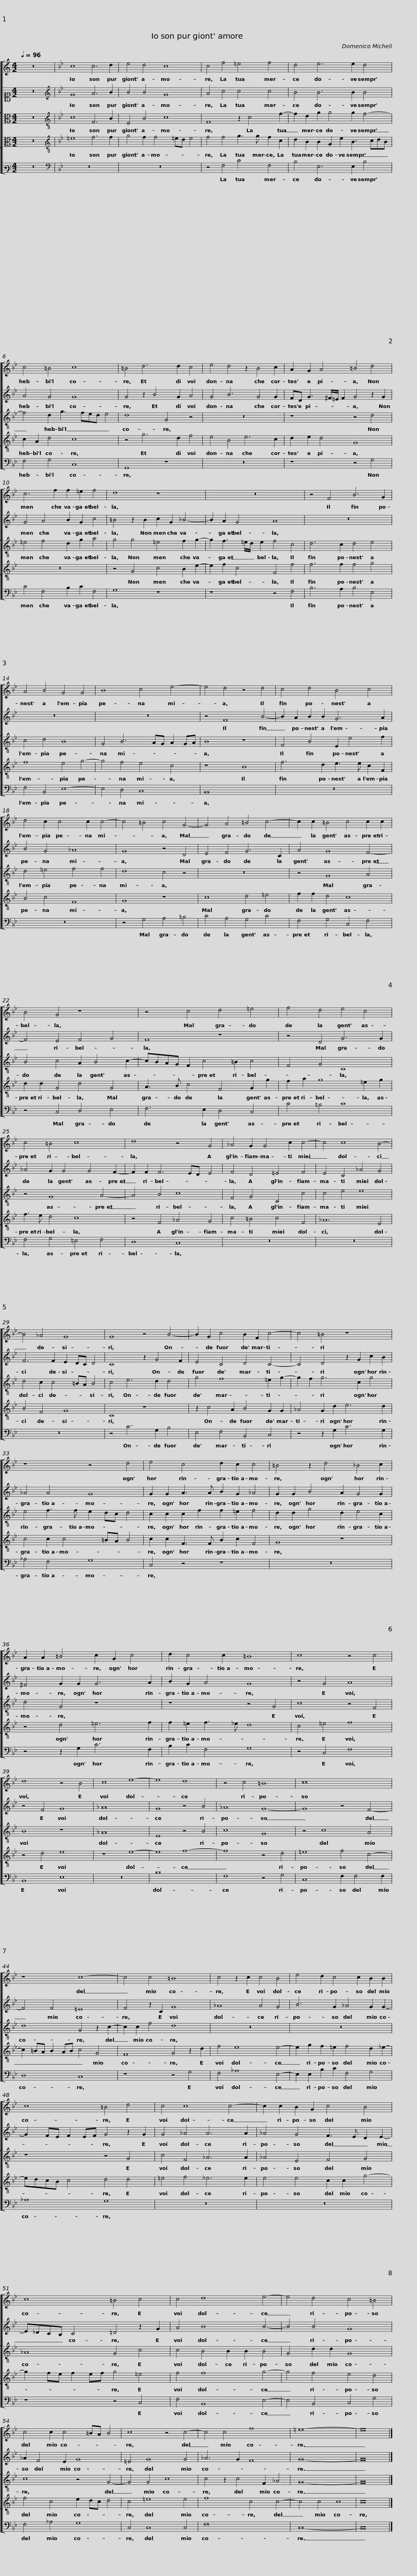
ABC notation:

X:1
%%score [ 1 2 [ 3 4 ] 5 ]
L:1/8
Q:1/4=96
M:4/2
I:linebreak $
K:C
V:1 treble
V:2 alto1
V:3 alto
V:4 alto
V:5 bass3
V:1
 z16 |[K:Bb] c8 c6 d2 | e4 d4 c8 | c4 f4 =e4 f4 |$ d4 e6 e2 d4 | %5
 c4 =B4 c8 | =B4 d6 d2 c4 |$ e4 d4 z2 B4 c2 | A2 G2 A4 =B4 d4 | c6 f2 f2 =e2 f4 |$ %10
 d8 z8 | z16 | z4 F4 B6 G2 |$ A4 B4 G4 G4 | B8 c4 e4- | %15
 e4 d4 z4 d4 | c4 d4 B4 c4 |$ d4 c2 c4 c2 c4- | c4 =B4 c4 G4- | G4 A4 =B4 c4- | %20
 c2 c2 =B4 c4 c2 c2 |$ B4 G4 z8 | z4 c4 d4 =e4 | f4 d4 e4 c4 |$ c4 =B4 c8 | %25
 d8 z4 G4 | _A4 G2 G4 c2 c4- |$ c4 c8 B4- | B4 _A4 G8 | G8 z4 B4- |$ %30
 B2 G2 c4 B2 F2 c4- | c4 =B4 z8 | z8 z4 d4 |$ e4 c4 d2 c2 c4 | =B4 z2 d4 _B4 c2 |$ %35
 A2 A2 =B4 c2 G2 c4 |$ d2 c4 c2 =B8 | c8 z4 c4 | d8 z4 B4 | c8 e8- |$ %40
 e8 d8 | z4 c4 =B8 | c16 | z8 c8- |$ c4 c4 =B8 | %45
 c4 z2 c2 c4 B4 | e4 d2 c4 c2 B2 B2 |$ c8 =B4 d4 | c4 c8 c4- | c2 c2 B2 G2 c4 B4 |$ %50
 c8 =B4 c4 | c4 d8 e4- | e4 d4 c4 =B4 |$ c4 c2 c4 =BA B4 | c8 z4 c4- | %55
 c4 c4 f8 | =e16- | e16 |] %58
V:2
 z16 |[K:Bb][K:treble] G8 A6 B2 | B4 B4 G8 | A4 c4 c4 c4 |$ B4 B6 B2 B4 | %5
 A4 G4 G8 | G4 z2 B4 G2 A4 |$ G4 B6 G4 G2 | FD G3 ^F/=E/ F2 G4 z2 G2 | G4 A4 B2 G2 c4 |$ %10
 =B4 z2 B2 c2 G2 _B4- | B2 A2 G4 A8 | z16 |$ z16 | z16 | %15
 z4 F8 B4- | B2 A2 B2 B2 G6 A2 |$ B4 G4 _A8 | G8 z4 D4 | E4 F4 G6 C2 | %20
 A4 G8 F4- |$ F4 E4 F4 G4 | F8 z8 | z4 D4 G6 G2 |$ _A4 G2 G4 G4 F2- | %25
 F2 F2 F6 ED E4 | F4 D4 =E4 F4 |$ E4 C4 _A4 G4 | F6 F2 E2 DC D4 | C8 z2 G4 F2 |$ %30
 E4 C4 D4 C4- | C4 D4 z2 G2 c2 B2 | _A4 A4 G8 |$ G2 G2 A3 A B2 G2 _A4 | G2 G2 B4 A2 G4 G2 |$ %35
 ^F4 G2 G2 G6 A2 |$ B2 G2 A4 G8 | z4 G4 A8 | z4 F4 G8 | _A16 |$ %40
 G8 z4 B4 | _A8 G8- | G8 z4 F4- | F4 F4 =E8 |$ F4 z2 C2 G8 | %45
 _A8 A4 G4 | B6 G2 _A4 G2 G2- |$ G2 FE F2 EF G4 z2 G2 | G4 _A4 A6 A2 | _A4 G4 F3 E D2 E2- |$ %50
 E_DCB, C4 =D4 z2 G2 | A4 B8 B4- | B4 B4 G8 |$ _A2 F4 E2 G8 | =E4 G8 G4 | %55
 _A6 G2 F8 | G16- | G16 |] %58
V:3
 z16 |[K:Bb][K:treble-8] c8 F6 B2 | E4 B4 c8 | F8 z2 c4 f2- |$ f2 d2 g2 g4 g2 f4- | %5
 f4 d2 g3 fed e4 | d8 G4 z4 |$ z16 | z8 z4 d4 | =e4 f4 d2 g2 a4 |$ %10
 g4 g4 =e4 f2 g2- | g2 f3 =e/d/ e2 f4 c4 | d6 c2 d4 e4 |$ c4 d4 B8 | G4 B6 AG A2 GA | %15
 B8 z8 | F4 B4 E2 e4 f2 |$ d4 =e4 f4 f4 | d8 c4 z4 | z16 | %20
 z4 G8 A4 |$ B4 c4 A2 B4 c2- | cBAG F2 c4 =B2 c4 | F4 G4 C8 |$ z4 G8 A4- | %25
 A4 B4 c8 | F4 G4 C4 c4 |$ c4 e4 e8 | d4 c2 c4 =BA B4 | c4 e6 d2 d4 |$ %30
 g4 f8 =e2 g2- | g2 f2 g6 c2 g4 | e4 f3 f e2 dc d4 |$ c2 c2 c2 f2 f2 =e2 f4 | d2 d2 g4 d2 e4 c2 |$ %35
 d4 G4 z8 |$ z8 z4 G4 | c8 z4 F4 | B8 z8 | _A16 |$ %40
 E8 z4 B4 | c8 G8 | z4 c8 A4 | d8 G4 z2 c2- |$ c2 c2 f4 d8 | %45
 z16 | z16 |$ z8 z4 G4 | c4 F4 _A6 A2 | _A4 E4 F4 G4 |$ %50
 _A8 G4 c4 | c4 B4 B2 B2 B4 | G4 d2 d2 G8 |$ c8 z4 G4- | G4 G4 c8 | %55
 c4 z2 c4 F2 _A4 | G16- | G16 |] %58
V:4
 z16 |[K:Bb][K:treble-8] =e8 f6 f2 | g4 f2 f4 =ed e4 | f4 f4 g3 g f2 c2 |$ d2 B2 B2 G2 e2 B3 cdB | %5
 c2 A2 d4 c8 | z4 g6 d2 f4 |$ e4 B4 e6 c2 | d2 e2 d4 G8 | z16 |$ %10
 z4 G4 c4 B2 e2- | e2 f2 c4 F4 f4 | f6 f2 f4 g4 |$ f8 e4 g4- | g4 f4 e4 c4 | %15
 z8 B8 | f6 d2 e3 e c2 F2 |$ B4 c4 F8 | G8 z8 | c8 d4 =e4 | %20
 f2 f2 d4 c8 |$ d2 d2 G4 d4 G4 | A3 B c4 F4 G2 g2 | f2 a2 g8 =e2 g2 |$ f3 e d4 c8 | %25
 z4 F4 _A4 G4 | c4 =B4 c4 F4 |$ _A12 E4 | B4 F4 G8 | C8 z8 |$ %30
 z2 c4 A2 B4 G2 G2 | _A4 G2 d2 e6 d2 | c4 c2 c4 =BA B4 |$ c2 c2 F3 F B2 c2 F4 | G8 z8 |$ %35
 z4 d4 =e6 f2 |$ f2 =e2 f3 _e d8 | c4 =e4 f8 | z4 d4 e8 | z8 e8- |$ %40
 e8 f8- | f8 z4 d4 | =e8 f4 c4- | c2 =BA B2 AB c4 G4 |$ F8 G4 z2 d2 | %45
 f4 e8 e4- | e2 g2 f2 =e2 f4 d2 _e2- |$ edcB c4 d4 d4 | =e4 f4 _e6 e2 | e4 e4 c2 c2 g4- |$ %50
 g2 fe f2 ef g4 =e4 | f4 f8 g4- | g4 f4 e4 d4 |$ f4 c4 e2 dc d4 | c4 =e8 e4 | %55
 f8 c4 c4- | c4 c4 c8 | c16 |] %58
V:5
 z16 |[K:Bb][K:bass] z16 | z16 | z4 F,4 C4 F,4 |$ B,4 E,6 E,2 B,4 | %5
 F,4 G,4 C,8 | G,,8 z8 |$ z16 | z8 z4 G,4 | C4 F,4 B,2 C2 F,4 |$ %10
 G,8 z8 | z8 z4 F,4 | B,6 A,2 B,4 E,4 |$ F,4 B,,4 E,8- | E,4 D,4 C,8 | %15
 B,,16 | z16 |$ z16 | z4 G,4 A,4 =B,4 | C4 A,4 G,4 C4 | %20
 F,4 G,4 C,4 F,4 |$ z4 C,4 D,4 E,4 | F,6 E,2 D,4 C,4 | C4 =B,4 C8 |$ F,4 G,4 =E,4 F,4 | %25
 D,8 C,8 | z16 |$ z16 | z16 | z4 C6 G,2 B,4 |$ %30
 E,4 F,4 B,,4 C,4 | z4 z2 G,2 C6 G,2 | _A,4 F,4 G,8 |$ C,4 z4 z8 | z16 |$ %35
 z4 z2 G,2 C6 F,2 |$ B,2 C2 F,4 G,8 | z4 C,4 F,8 | B,,8 E,8 | z16 |$ %40
 B,16 | F,8 z4 G,4 | C,8 F,2 F,4 F,2 | D,8 C,8 |$ z8 z4 G,4 | %45
 F,4 _A,8 E,4- | E,2 E,2 B,2 C2 F,4 G,4 |$ _A,8 G,8 | z16 | z16 |$ %50
 z8 z4 C,4 | F,4 B,,8 E,4- | E,4 B,,4 C,4 G,4 |$ F,4 _A,4 G,8 | C,4 C,8 C,4 | %55
 F,16 | C,16- | C,16 |] %58
